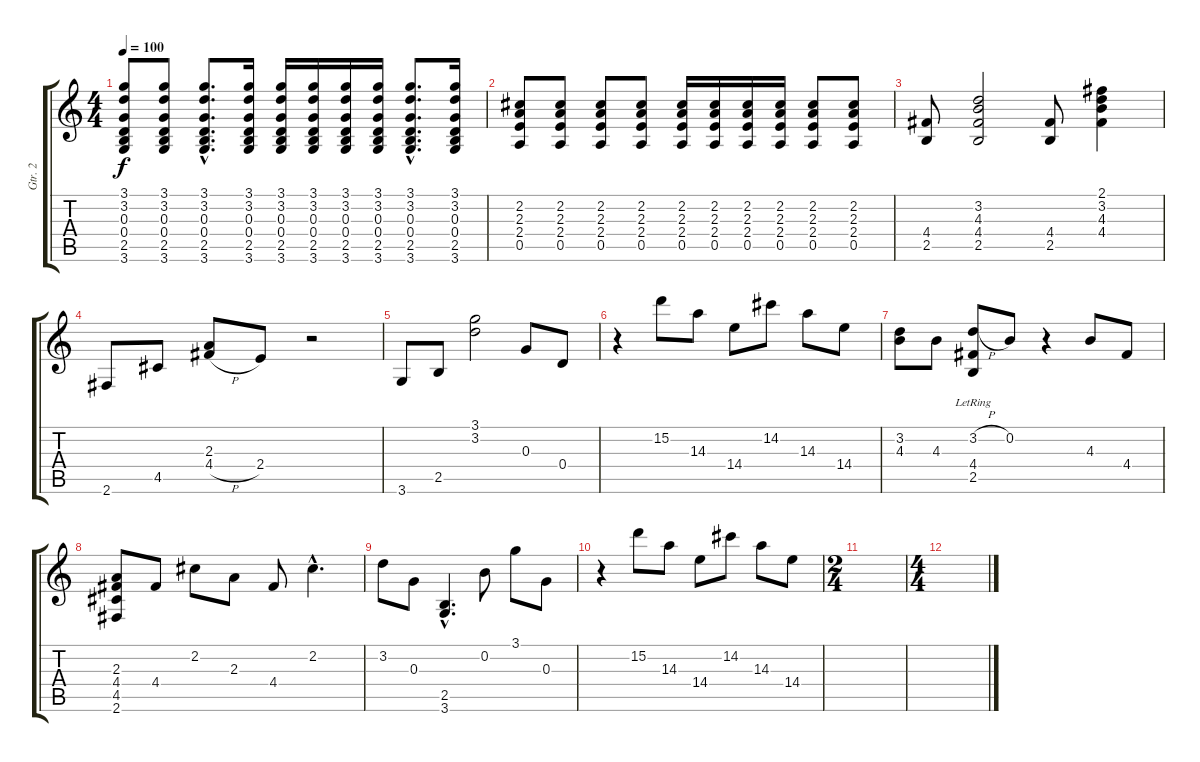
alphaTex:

\track ("Gtr. 2" "Gtr. 2") {instrument acousticguitarsteel}
\staff {score tabs}
\tuning (E4 B3 G3 D3 A2 E2) {hide}
\ts (4 4)
\tempo 100
\clef g2
\ks c
(3.1 3.2 0.3 0.4 2.5 3.6).8{dy f} (3.1 3.2 0.3 0.4 2.5 3.6).8 (3.1{hac} 3.2{hac} 0.3{hac} 0.4{hac} 2.5{hac} 3.6{hac}).8{d} (3.1 3.2 0.3 0.4 2.5 3.6).16 (3.1 3.2 0.3 0.4 2.5 3.6).16 (3.1 3.2 0.3 0.4 2.5 3.6).16 (3.1 3.2 0.3 0.4 2.5 3.6).16 (3.1 3.2 0.3 0.4 2.5 3.6).16 (3.1{hac} 3.2{hac} 0.3{hac} 0.4{hac} 2.5{hac} 3.6{hac}).8{d} (3.1 3.2 0.3 0.4 2.5 3.6).16 |
(2.2 2.3 2.4 0.5).8 (2.2 2.3 2.4 0.5).8 (2.2 2.3 2.4 0.5).8 (2.2 2.3 2.4 0.5).8 (2.2 2.3 2.4 0.5).16 (2.2 2.3 2.4 0.5).16 (2.2 2.3 2.4 0.5).16 (2.2 2.3 2.4 0.5).16 (2.2 2.3 2.4 0.5).8 (2.2 2.3 2.4 0.5).8 |
(4.4 2.5).8 (3.2 4.3 4.4 2.5).2 (4.4 2.5).8 (2.1 3.2 4.3 4.4).4 |
2.6.8 4.5.8 (2.3 4.4{h}).8 2.4.8 r.2 |
3.6.8 2.5.8 (3.1 3.2).2 0.3.8 0.4.8 |
r.4 15.2.8 14.3.8 14.4.8 14.2.8 14.3.8 14.4.8 |
(3.2 4.3).8 4.3.8 (3.2{h} 4.4{lr} 2.5{lr}).8 0.2.8 r.4 4.3.8 4.4.8 |
(2.3 4.4 4.5 2.6).8 4.4.8 2.2.8 2.3.8 4.4.8 2.2{hac}.4{d} |
3.2.8 0.3.8 (2.5{hac} 3.6{hac}).4{d} 0.2.8 3.1.8 0.3.8 |
r.4 15.2.8 14.3.8 14.4.8 14.2.8 14.3.8 14.4.8 |
\ts (2 4)
|
\ts (4 4)
